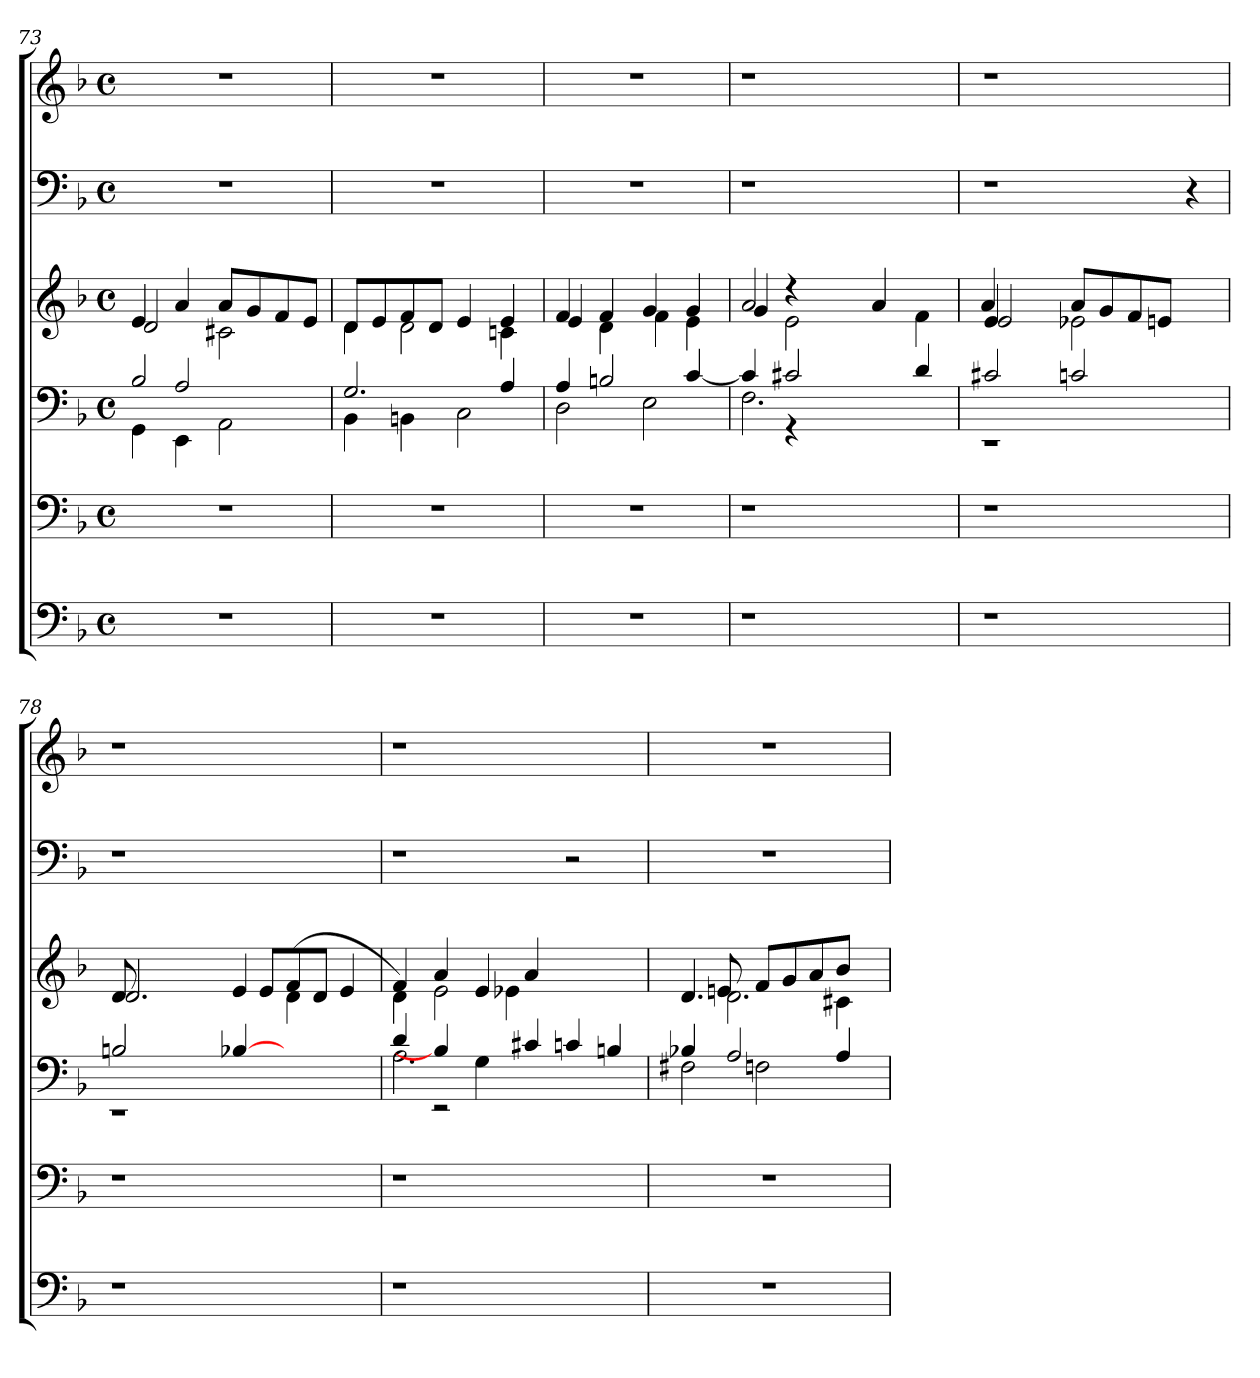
**kern	**kern	**kern	**kern	**kern	**kern
*part4	*part3	*part2	*part2	*part1	*part1
*staff6	*staff5	*staff4	*staff3	*staff2	*staff1
*clefF4	*clefF4	*clefF4	*clefG2	*clefF4	*clefG2
*k[b-]	*k[b-]	*k[b-]	*k[b-]	*k[b-]	*k[b-]
*F:	*F:	*F:	*F:	*F:	*F:
*M4/4	*M4/4	*M4/4	*M4/4	*M4/4	*M4/4
*met(c)	*met(c)	*met(c)	*met(c)	*met(c)	*met(c)
=73	=73	=73	=73	=73	=73
*	*	*^	*^	*	*
*	*	*	*^	*	*	*	*
1r	1r	2B-/	4GG\	4ryy	4e/	2d/	1r	1r
.	.	.	4EE\	2A/	4a/	.	.	.
.	.	2ryy	2AA\	.	2c#X\	8a/L	.	.
.	.	.	.	.	.	8g/	.	.
.	.	.	.	4ryy	.	8f/	.	.
.	.	.	.	.	.	8e/J	.	.
*	*	*	*v	*v	*	*	*	*
=74	=74	=74	=74	=74	=74	=74	=74
1r	1r	2.G/	4BB-\	4d\	8d/L	1r	1r
.	.	.	.	.	8e/	.	.
.	.	.	4BBn\	2d\	8f/	.	.
.	.	.	.	.	8d/J	.	.
.	.	.	2C\	.	4e/	.	.
.	.	4A/	.	4cn\	4e/	.	.
!!LO:LB:g=z
=75	=75	=75	=75	=75	=75	=75	=75
1r	1r	2D\	4A/	4f/	4e/	1r	1r
.	.	.	2Bn/	4f/	4d\	.	.
.	.	2E\	.	4g/	4f\	.	.
.	.	.	[>4c/	4e\	4g/	.	.
=76	=76	=76	=76	=76	=76	=76	=76
*	*	*	*^	*	*^	*	*
1r	1r	2.F\	4c/]	4ryy	2a/	4g/	4ryy	1r	1r
.	.	.	2c#X/	4rGG	.	2e\	4rdd	.	.
.	.	.	.	2.ryy	2.ryy	.	2.ryy	.	.
.	.	2ryy	4ryy	.	.	4a/	.	.	.
4ryy	4ryy	.	4d/	.	.	4f\	.	4ryy	4ryy
*	*	*	*v	*v	*	*	*	*	*
=77	=77	=77	=77	=77	=77	=77	=77	=77
1r	1r	2c#X/	1rEE	4e/	2e/	4a/	1r	1r
.	.	.	.	4ryy	.	4ryy	.	.
.	.	2cn/	.	2.ryy	8a/L	2e-X\	.	.
.	.	.	.	.	8g/	.	.	.
.	.	.	.	.	8f/	.	.	.
.	.	.	.	.	8en/J	.	.	.
4ryy	4ryy	4ryy	4ryy	.	4ryy	4ryy	4r	4ryy
=78	=78	=78	=78	=78	=78	=78	=78	=78
*	*	*	*^	*	*	*	*	*
1r	1r	2Bn/	1rEE	2.ryy	8d/	2.d/	1ryy	1r	1r
.	.	.	.	.	2.ryy	.	.	.	.
.	.	2ryy	.	.	.	.	.	.	.
.	.	.	.	[4B-X/	.	4e/	.	.	.
.	.	.	.	.	8e/L	.	.	.	.
2ryy	2ryy	2ryy	2ryy	2ryy	8f/	4ryy	(<4d\	2ryy	2ryy
.	.	.	.	.	8d/J	.	.	.	.
.	.	.	.	.	4ryy	4e/	4ryy	.	.
=79	=79	=79	=79	=79	=79	=79	=79	=79	=79
1r	1r	2.A\	4d/	4ryy	4d\)	4f/	2ryy	1r	1r
.	.	.	2rEE	4B-/]	4a/	2e\	.	.	.
.	.	.	.	4G\	4e/	.	4e-X\	.	.
.	.	2.ryy	4c#X/	2.ryy	4a/	2ryy	2ryy	.	.
2ryy	2ryy	.	4cn/	.	2ryy	.	.	2r	2ryy
.	.	.	4Bn/	.	.	4ryy	4ryy	.	.
!!LO:LB:g=z
=80	=80	=80	=80	=80	=80	=80	=80	=80	=80
*	*	*	*	*	*	*	*^	*	*
1r	1r	2F#X\	4B-X/	4.ryy	4.d/	4ryy	4ryy	2.ryy	1r	1r
.	.	.	2A/	.	.	2.d\	8en/	.	.	.
.	.	.	.	2Fn\	2ryy	.	8f/L	.	.	.
.	.	2ryy	.	.	.	.	8g/	.	.	.
.	.	.	.	.	.	.	8a/	.	.	.
.	.	.	4A/	.	.	.	8b-/J	4c#X\	.	.
.	.	.	.	8ryy	8ryy	.	8ryy	.	.	.
*	*	*v	*v	*v	*	*	*	*	*	*
*	*	*	*v	*v	*v	*v	*	*
=	=	=	=	=	=
*-	*-	*-	*-	*-	*-
